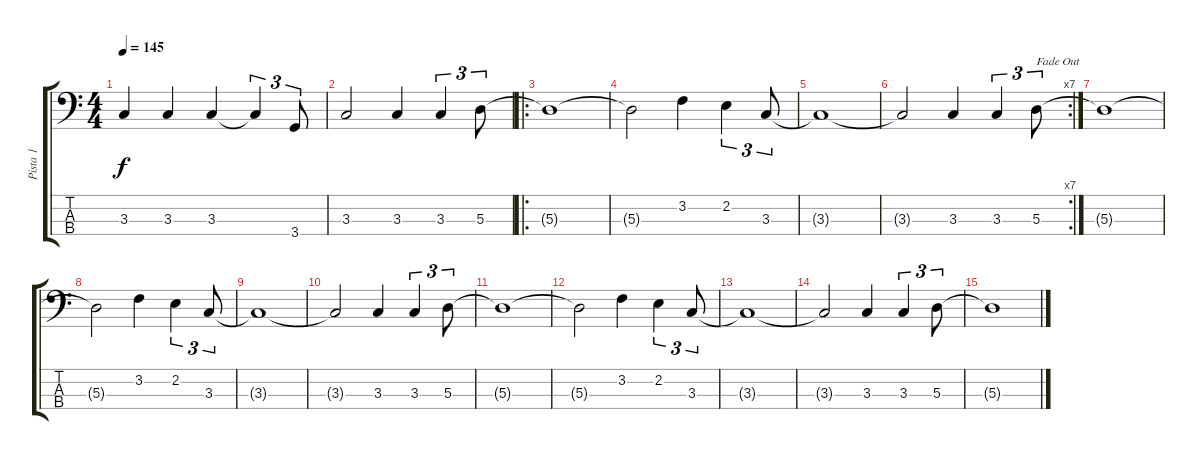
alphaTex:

\track ("Pista 1" "Pista 1") {instrument electricbassfinger}
\staff {score tabs}
\tuning (G2 D2 A1 E1) {hide}
\ts (4 4)
\tempo 145
\clef f4
\ks c
3.3.4{dy f} 3.3.4 3.3.4 3.3{t}.4{tu (3 2)} 3.4.8{tu (3 2)} |
3.3.2 3.3.4 3.3.4{tu (3 2)} 5.3.8{tu (3 2)} |
\ro
5.3{t}.1 |
5.3{t}.2 3.2.4 2.2.4{tu (3 2)} 3.3.8{tu (3 2)} |
3.3{t}.1 |
\rc 7
3.3{t}.2 3.3.4 3.3.4{tu (3 2)} 5.3.8{tu (3 2) txt "Fade Out"} |
5.3{t}.1{volume 12} |
5.3{t}.2{volume 11} 3.2.4 2.2.4{tu (3 2)} 3.3.8{tu (3 2)} |
3.3{t}.1{volume 10} |
3.3{t}.2{volume 10} 3.3.4 3.3.4{tu (3 2)} 5.3.8{tu (3 2)} |
5.3{t}.1{volume 9} |
5.3{t}.2{volume 8} 3.2.4 2.2.4{tu (3 2)} 3.3.8{tu (3 2)} |
3.3{t}.1{volume 7} |
3.3{t}.2{volume 6} 3.3.4 3.3.4{tu (3 2)} 5.3.8{tu (3 2)} |
5.3{t}.1{volume 5}
